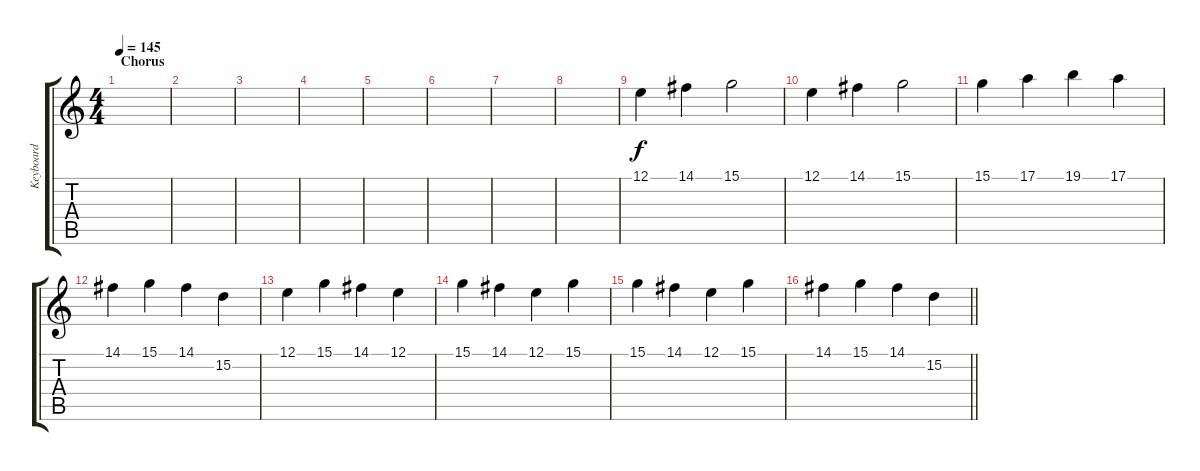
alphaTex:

\track ("Keyboard" "Keyboard") {instrument electricpiano1}
\staff {score tabs}
\tuning (E4 B3 G3 D3 A2 E2) {hide}
\ts (4 4)
\section ("" "Chorus")
\tempo 145
\clef g2
\ks c
|
|
|
|
|
|
|
|
12.1.4 14.1.4 15.1.2 |
12.1.4 14.1.4 15.1.2 |
15.1.4 17.1.4 19.1.4 17.1.4 |
14.1.4 15.1.4 14.1.4 15.2.4 |
12.1.4 15.1.4 14.1.4 12.1.4 |
15.1.4 14.1.4 12.1.4 15.1.4 |
15.1.4 14.1.4 12.1.4 15.1.4 |
\barLineRight lightlight
14.1.4 15.1.4 14.1.4 15.2.4
